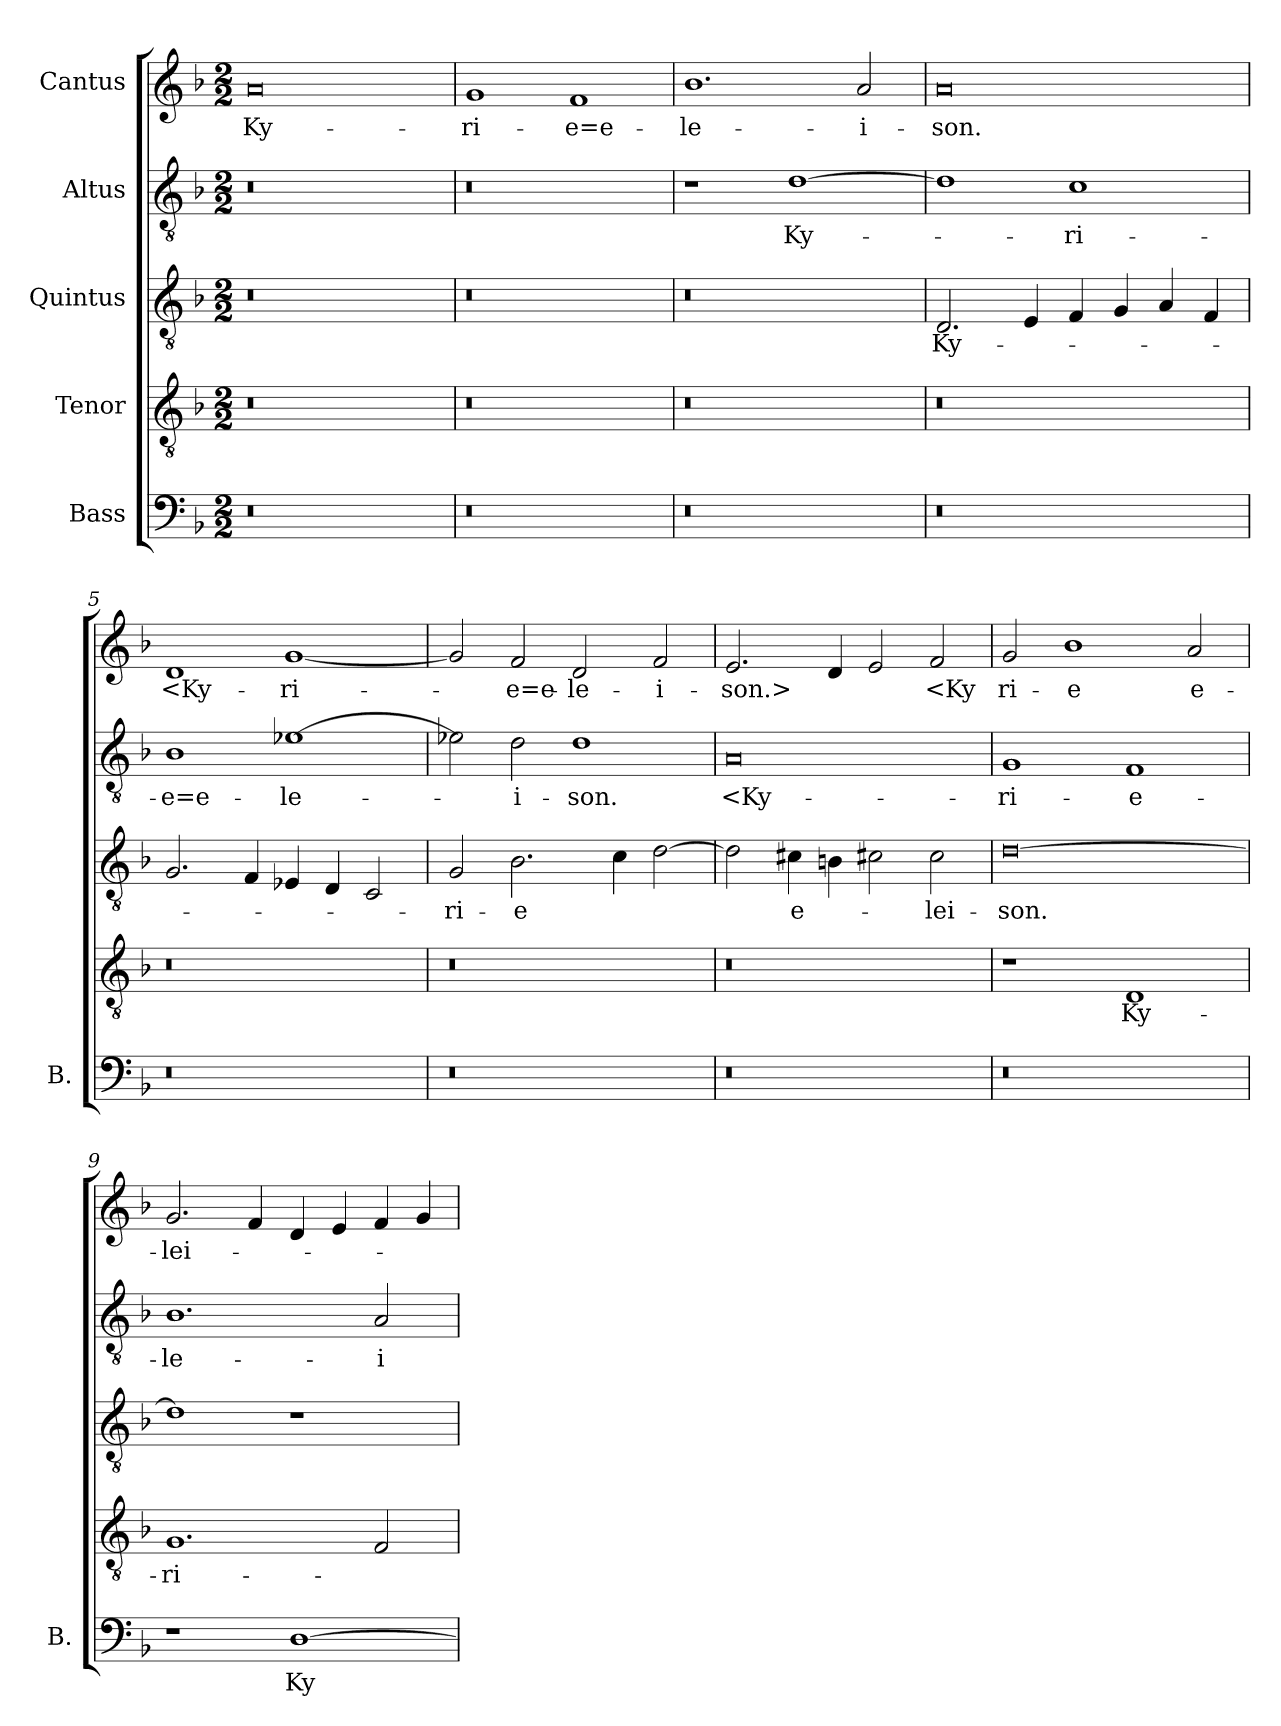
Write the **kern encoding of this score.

**kern	**text	**kern	**text	**kern	**text	**kern	**text	**kern	**text
*part5	*part5	*part4	*part4	*part3	*part3	*part2	*part2	*part1	*part1
*staff5	*staff5	*staff4	*staff4	*staff3	*staff3	*staff2	*staff2	*staff1	*staff1
*I"Bass	*	*I"Tenor	*	*I"Quintus	*	*I"Altus	*	*I"Cantus	*
*I'B.	*	*	*	*	*	*	*	*	*
*clefF4	*	*clefGv2	*	*clefGv2	*	*clefGv2	*	*clefG2	*
*	*	*ITrd7c12	*	*ITrd7c12	*	*ITrd7c12	*	*	*
*k[b-]	*	*k[b-]	*	*k[b-]	*	*k[b-]	*	*k[b-]	*
*F:	*	*F:	*	*F:	*	*F:	*	*F:	*
*M2/2	*	*M2/2	*	*M2/2	*	*M2/2	*	*M2/2	*
=1	=1	=1	=1	=1	=1	=1	=1	=1	=1
!LO:N:vis=0	!	!LO:N:vis=0	!	!LO:N:vis=0	!	!LO:N:vis=0	!	!	!
1r	.	1r	.	1r	.	1r	.	0a/	Ky-
1ryy	.	1ryy	.	1ryy	.	1ryy	.	.	.
=2	=2	=2	=2	=2	=2	=2	=2	=2	=2
!LO:N:vis=0	!	!LO:N:vis=0	!	!LO:N:vis=0	!	!LO:N:vis=0	!	!	!
1r	.	1r	.	1r	.	1r	.	1g/	-ri-
1ryy	.	1ryy	.	1ryy	.	1ryy	.	1f/	-e=e-
=3	=3	=3	=3	=3	=3	=3	=3	=3	=3
!LO:N:vis=0	!	!LO:N:vis=0	!	!LO:N:vis=0	!	!	!	!	!
1r	.	1r	.	1r	.	1r	.	1.b-\	-le-
1ryy	.	1ryy	.	1ryy	.	[1D\	Ky-	.	.
.	.	.	.	.	.	.	.	2a/	-i-
=4	=4	=4	=4	=4	=4	=4	=4	=4	=4
!LO:N:vis=0	!	!LO:N:vis=0	!	!	!	!	!	!	!
1r	.	1r	.	2.DD/	Ky-	1D\]	.	0a/	-son.
.	.	.	.	4EE/	.	.	.	.	.
1ryy	.	1ryy	.	4FF/	.	1C\	-ri-	.	.
.	.	.	.	4GG/	.	.	.	.	.
.	.	.	.	4AA/	.	.	.	.	.
.	.	.	.	4FF/	.	.	.	.	.
=5	=5	=5	=5	=5	=5	=5	=5	=5	=5
!LO:N:vis=0	!	!LO:N:vis=0	!	!	!	!	!	!	!
1r	.	1r	.	2.GG/	.	1BB-\	-e=e-	1d/	<Ky-
.	.	.	.	4FF/	.	.	.	.	.
1ryy	.	1ryy	.	4EE-X/	.	[1E-X\	-le-	[1g/	-ri-
.	.	.	.	4DD/	.	.	.	.	.
.	.	.	.	2CC/	.	.	.	.	.
=6	=6	=6	=6	=6	=6	=6	=6	=6	=6
!LO:N:vis=0	!	!LO:N:vis=0	!	!	!	!	!	!	!
1r	.	1r	.	2GG/	-ri-	2E-X\]	.	2g/]	.
.	.	.	.	2.BB-\	-e	2D\	-i-	2f/	-e=e-
1ryy	.	1ryy	.	.	.	1D\	-son.	2d/	-le-
.	.	.	.	4C\	.	.	.	.	.
.	.	.	.	[2D\	.	.	.	2f/	-i-
=7	=7	=7	=7	=7	=7	=7	=7	=7	=7
!LO:N:vis=0	!	!LO:N:vis=0	!	!	!	!	!	!	!
1r	.	1r	.	2D\]	.	0AA/	<Ky-	2.e/	-son.>
.	.	.	.	4C#\	e-	.	.	.	.
.	.	.	.	4BB\	.	.	.	4d/	.
1ryy	.	1ryy	.	2C#X\	.	.	.	2e/	.
.	.	.	.	2C#\	-lei-	.	.	2f/	<Ky
=8	=8	=8	=8	=8	=8	=8	=8	=8	=8
!LO:N:vis=0	!	!	!	!	!	!	!	!	!
1r	.	1r	.	[0D\	-son.	1GG/	-ri-	2g/	ri-
.	.	.	.	.	.	.	.	1b-\	-e
1ryy	.	1DD/	Ky-	.	.	1FF/	-e-	.	.
.	.	.	.	.	.	.	.	2a/	e-
=9	=9	=9	=9	=9	=9	=9	=9	=9	=9
1r	.	1.GG/	-ri-	1D\]	.	1.BB-\	-le-	2.g/	-lei-
.	.	.	.	.	.	.	.	4f/	.
[1D\	Ky-	.	.	1r	.	.	.	4d/	.
.	.	.	.	.	.	.	.	4e/	.
.	.	2FF/	.	.	.	2AA/	-i-	4f/	.
.	.	.	.	.	.	.	.	4g/	.
=	=	=	=	=	=	=	=	=	=
*-	*-	*-	*-	*-	*-	*-	*-	*-	*-
